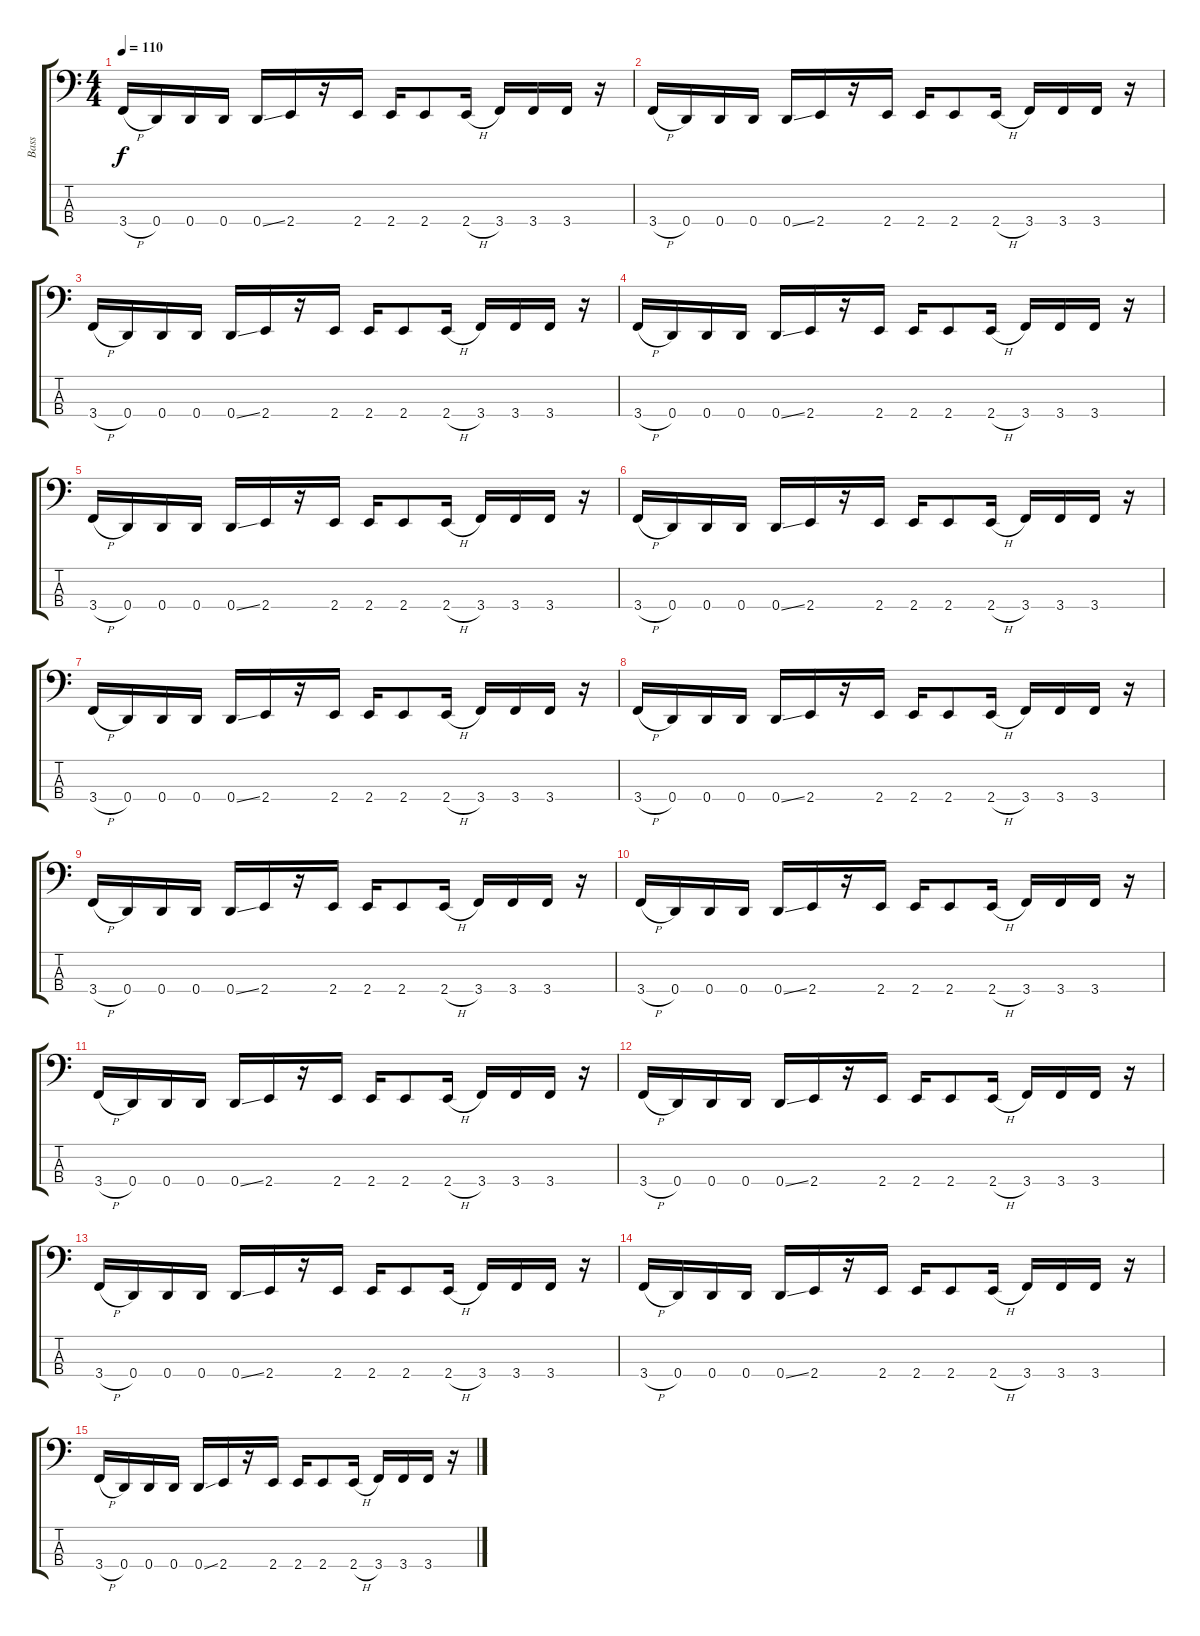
\track ("Bass" "Bass") {instrument electricbasspick}
\staff {score tabs}
\tuning (G2 D2 A1 D1) {hide}
\ts (4 4)
\tempo 110
\clef f4
\ks c
3.4{h}.16{dy f instrument electricbasspick} 0.4.16 0.4.16 0.4.16 0.4{ss}.16 2.4.16 r.16 2.4.16 2.4.16 2.4.8 2.4{h}.16 3.4.16 3.4.16 3.4.16 r.16 |
3.4{h}.16 0.4.16 0.4.16 0.4.16 0.4{ss}.16 2.4.16 r.16 2.4.16 2.4.16 2.4.8 2.4{h}.16 3.4.16 3.4.16 3.4.16 r.16 |
3.4{h}.16 0.4.16 0.4.16 0.4.16 0.4{ss}.16 2.4.16 r.16 2.4.16 2.4.16 2.4.8 2.4{h}.16 3.4.16 3.4.16 3.4.16 r.16 |
3.4{h}.16 0.4.16 0.4.16 0.4.16 0.4{ss}.16 2.4.16 r.16 2.4.16 2.4.16 2.4.8 2.4{h}.16 3.4.16 3.4.16 3.4.16 r.16 |
3.4{h}.16 0.4.16 0.4.16 0.4.16 0.4{ss}.16 2.4.16 r.16 2.4.16 2.4.16 2.4.8 2.4{h}.16 3.4.16 3.4.16 3.4.16 r.16 |
3.4{h}.16 0.4.16 0.4.16 0.4.16 0.4{ss}.16 2.4.16 r.16 2.4.16 2.4.16 2.4.8 2.4{h}.16 3.4.16 3.4.16 3.4.16 r.16 |
3.4{h}.16 0.4.16 0.4.16 0.4.16 0.4{ss}.16 2.4.16 r.16 2.4.16 2.4.16 2.4.8 2.4{h}.16 3.4.16 3.4.16 3.4.16 r.16 |
3.4{h}.16 0.4.16 0.4.16 0.4.16 0.4{ss}.16 2.4.16 r.16 2.4.16 2.4.16 2.4.8 2.4{h}.16 3.4.16 3.4.16 3.4.16 r.16 |
3.4{h}.16 0.4.16 0.4.16 0.4.16 0.4{ss}.16 2.4.16 r.16 2.4.16 2.4.16 2.4.8 2.4{h}.16 3.4.16 3.4.16 3.4.16 r.16 |
3.4{h}.16 0.4.16 0.4.16 0.4.16 0.4{ss}.16 2.4.16 r.16 2.4.16 2.4.16 2.4.8 2.4{h}.16 3.4.16 3.4.16 3.4.16 r.16 |
3.4{h}.16 0.4.16 0.4.16 0.4.16 0.4{ss}.16 2.4.16 r.16 2.4.16 2.4.16 2.4.8 2.4{h}.16 3.4.16 3.4.16 3.4.16 r.16 |
3.4{h}.16 0.4.16 0.4.16 0.4.16 0.4{ss}.16 2.4.16 r.16 2.4.16 2.4.16 2.4.8 2.4{h}.16 3.4.16 3.4.16 3.4.16 r.16 |
3.4{h}.16 0.4.16 0.4.16 0.4.16 0.4{ss}.16 2.4.16 r.16 2.4.16 2.4.16 2.4.8 2.4{h}.16 3.4.16 3.4.16 3.4.16 r.16 |
3.4{h}.16 0.4.16 0.4.16 0.4.16 0.4{ss}.16 2.4.16 r.16 2.4.16 2.4.16 2.4.8 2.4{h}.16 3.4.16 3.4.16 3.4.16 r.16 |
3.4{h}.16 0.4.16 0.4.16 0.4.16 0.4{ss}.16 2.4.16 r.16 2.4.16 2.4.16 2.4.8 2.4{h}.16 3.4.16 3.4.16 3.4.16 r.16
